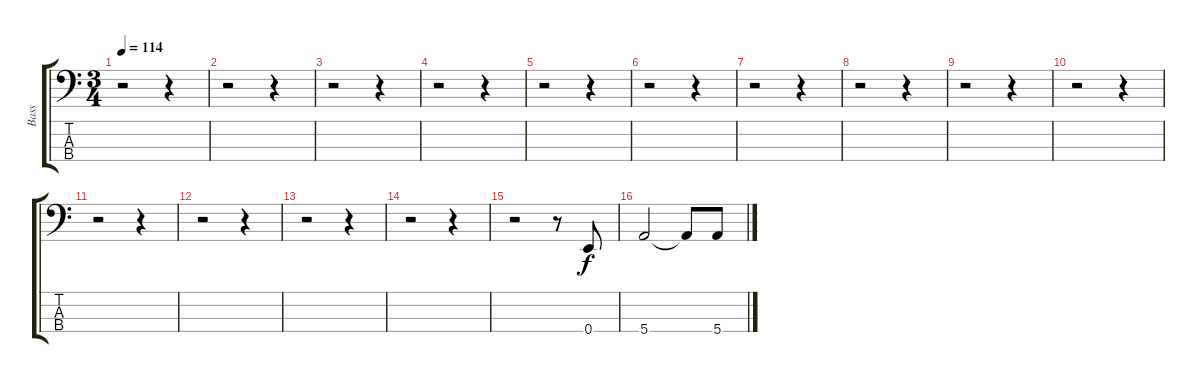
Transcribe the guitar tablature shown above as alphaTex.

\track ("Bass" "Bass") {instrument electricbassfinger}
\staff {score tabs}
\tuning (G2 D2 A1 E1) {hide}
\ts (3 4)
\tempo 114
\clef f4
\ks c
r.2{dy f} r.4 |
r.2 r.4 |
r.2 r.4 |
r.2 r.4 |
r.2 r.4 |
r.2 r.4 |
r.2 r.4 |
r.2 r.4 |
r.2 r.4 |
r.2 r.4 |
r.2 r.4 |
r.2 r.4 |
r.2 r.4 |
r.2 r.4 |
r.2 r.8 0.4.8 |
5.4.2 5.4{t}.8 5.4.8
